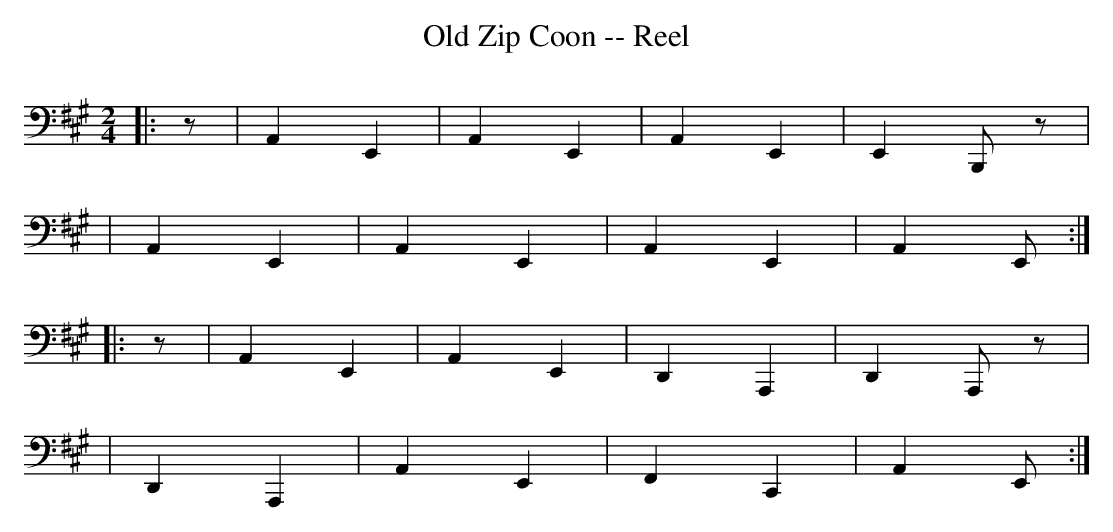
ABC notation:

X:1
T:Old Zip Coon -- Reel
M:2/4
L: 1/4
K:A
 |: z/ | A,, E,, |  A,, E,, |  A,, E,,  | E,, B,,,/ z/  |
       | A,, E,, |  A,, E,, |  A,, E,,  | A,, E,,/     :|
 |: z/ | A,, E,, |  A,, E,, |  D,, A,,, | D,, A,,,/ z/  |
      | D,, A,,, |  A,, E,, |  F,, C,,  | A,, E,,/     :|
